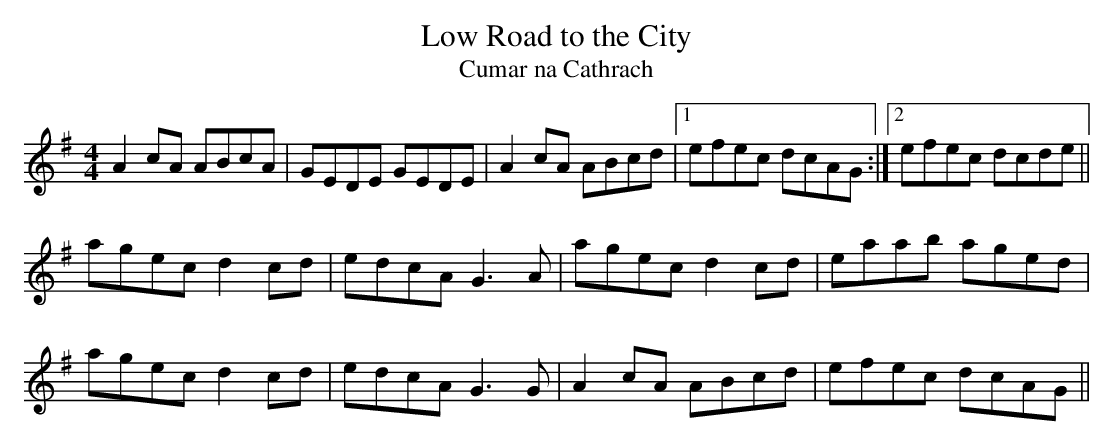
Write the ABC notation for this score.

X:1
T: Low Road to the City
T: Cumar na Cathrach
L: 1/8
M: 4/4
K: Ador
A2 cA ABcA | GEDE GEDE | A2 cA ABcd |1 efec dcAG :|2\
efec dcde ||
agec d2 cd | edcA G3A | agec d2 cd | eaab aged |
agec d2 cd | edcA G3G | A2 cA ABcd | efec dcAG ||
